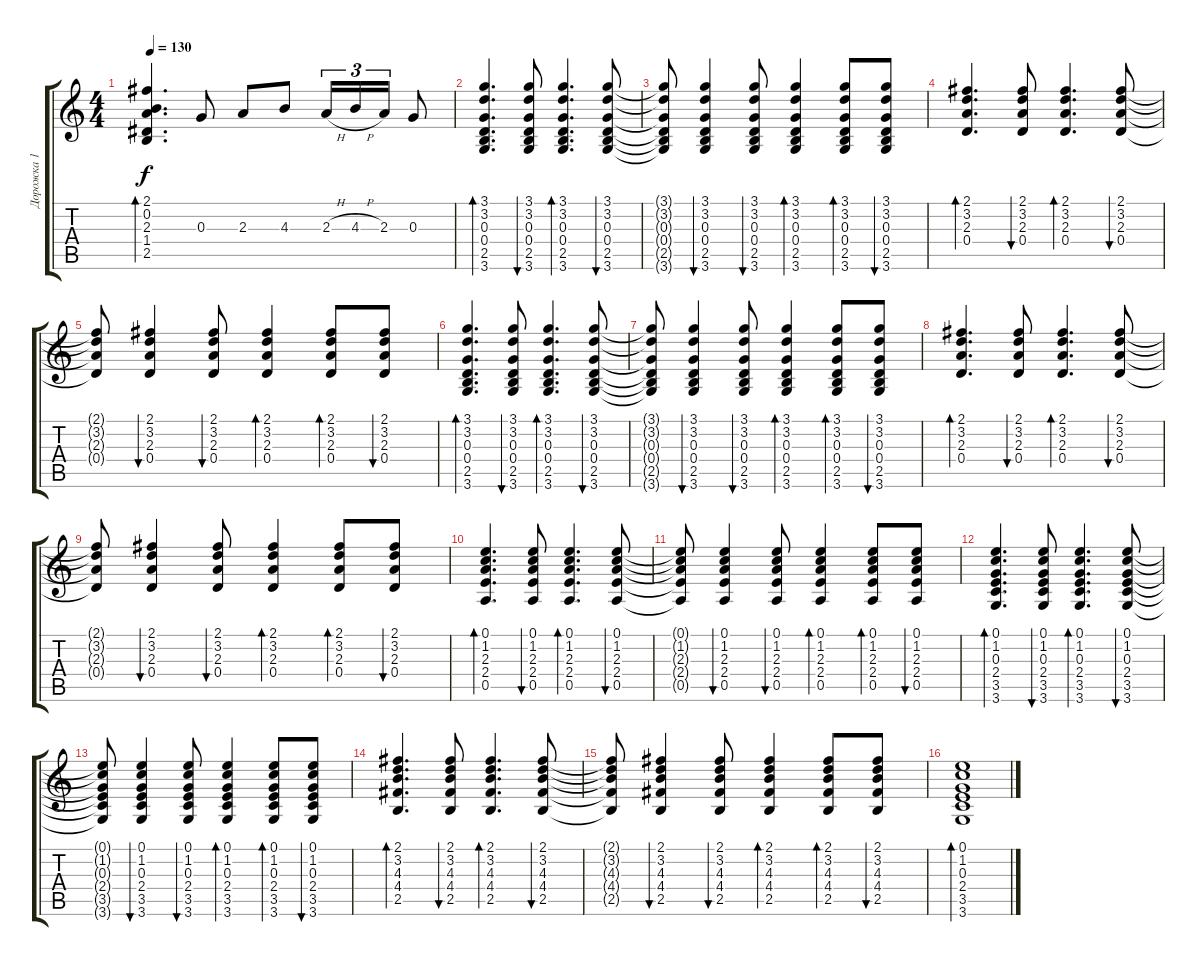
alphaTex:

\track ("Дорожка 1" "Дорожка 1") {instrument acousticguitarsteel}
\staff {score tabs}
\tuning (E4 B3 G3 D3 A2 E2) {hide}
\ts (4 4)
\tempo 130
\clef g2
\ks c
(2.1 0.2 2.3 1.4 2.5).4{d bd 60 dy f} 0.3.8 2.3.8 4.3.8 2.3{h}.16{tu (3 2)} 4.3{h}.16{tu (3 2)} 2.3.16{tu (3 2)} 0.3.8 |
(3.1 3.2 0.3 0.4 2.5 3.6).4{d bd 60} (3.1 3.2 0.3 0.4 2.5 3.6).8{bu 60} (3.1 3.2 0.3 0.4 2.5 3.6).4{d bd 60} (3.1 3.2 0.3 0.4 2.5 3.6).8{bu 60} |
(3.1{t} 3.2{t} 0.3{t} 0.4{t} 2.5{t} 3.6{t}).8 (3.1 3.2 0.3 0.4 2.5 3.6).4{bu 60} (3.1 3.2 0.3 0.4 2.5 3.6).8{bu 60} (3.1 3.2 0.3 0.4 2.5 3.6).4{bd 60} (3.1 3.2 0.3 0.4 2.5 3.6).8{bd 60} (3.1 3.2 0.3 0.4 2.5 3.6).8{bu 60} |
(2.1 3.2 2.3 0.4).4{d bd 60} (2.1 3.2 2.3 0.4).8{bu 60} (2.1 3.2 2.3 0.4).4{d bd 60} (2.1 3.2 2.3 0.4).8{bu 60} |
(2.1{t} 3.2{t} 2.3{t} 0.4{t}).8 (2.1 3.2 2.3 0.4).4{bu 60} (2.1 3.2 2.3 0.4).8{bu 60} (2.1 3.2 2.3 0.4).4{bd 60} (2.1 3.2 2.3 0.4).8{bd 60} (2.1 3.2 2.3 0.4).8{bu 60} |
(3.1 3.2 0.3 0.4 2.5 3.6).4{d bd 60} (3.1 3.2 0.3 0.4 2.5 3.6).8{bu 60} (3.1 3.2 0.3 0.4 2.5 3.6).4{d bd 60} (3.1 3.2 0.3 0.4 2.5 3.6).8{bu 60} |
(3.1{t} 3.2{t} 0.3{t} 0.4{t} 2.5{t} 3.6{t}).8 (3.1 3.2 0.3 0.4 2.5 3.6).4{bu 60} (3.1 3.2 0.3 0.4 2.5 3.6).8{bu 60} (3.1 3.2 0.3 0.4 2.5 3.6).4{bd 60} (3.1 3.2 0.3 0.4 2.5 3.6).8{bd 60} (3.1 3.2 0.3 0.4 2.5 3.6).8{bu 60} |
(2.1 3.2 2.3 0.4).4{d bd 60} (2.1 3.2 2.3 0.4).8{bu 60} (2.1 3.2 2.3 0.4).4{d bd 60} (2.1 3.2 2.3 0.4).8{bu 60} |
(2.1{t} 3.2{t} 2.3{t} 0.4{t}).8 (2.1 3.2 2.3 0.4).4{bu 60} (2.1 3.2 2.3 0.4).8{bu 60} (2.1 3.2 2.3 0.4).4{bd 60} (2.1 3.2 2.3 0.4).8{bd 60} (2.1 3.2 2.3 0.4).8{bu 60} |
(0.1 1.2 2.3 2.4 0.5).4{d bd 60} (0.1 1.2 2.3 2.4 0.5).8{bu 60} (0.1 1.2 2.3 2.4 0.5).4{d bd 60} (0.1 1.2 2.3 2.4 0.5).8{bu 60} |
(0.1{t} 1.2{t} 2.3{t} 2.4{t} 0.5{t}).8 (0.1 1.2 2.3 2.4 0.5).4{bu 60} (0.1 1.2 2.3 2.4 0.5).8{bu 60} (0.1 1.2 2.3 2.4 0.5).4{bd 60} (0.1 1.2 2.3 2.4 0.5).8{bd 60} (0.1 1.2 2.3 2.4 0.5).8{bu 60} |
(0.1 1.2 0.3 2.4 3.5 3.6).4{d bd 60} (0.1 1.2 0.3 2.4 3.5 3.6).8{bu 60} (0.1 1.2 0.3 2.4 3.5 3.6).4{d bd 60} (0.1 1.2 0.3 2.4 3.5 3.6).8{bu 60} |
(0.1{t} 1.2{t} 0.3{t} 2.4{t} 3.5{t} 3.6{t}).8 (0.1 1.2 0.3 2.4 3.5 3.6).4{bu 60} (0.1 1.2 0.3 2.4 3.5 3.6).8{bu 60} (0.1 1.2 0.3 2.4 3.5 3.6).4{bd 60} (0.1 1.2 0.3 2.4 3.5 3.6).8{bd 60} (0.1 1.2 0.3 2.4 3.5 3.6).8{bu 60} |
(2.1 3.2 4.3 4.4 2.5).4{d bd 60} (2.1 3.2 4.3 4.4 2.5).8{bu 60} (2.1 3.2 4.3 4.4 2.5).4{d bd 60} (2.1 3.2 4.3 4.4 2.5).8{bu 60} |
(2.1{t} 3.2{t} 4.3{t} 4.4{t} 2.5{t}).8 (2.1 3.2 4.3 4.4 2.5).4{bu 60} (2.1 3.2 4.3 4.4 2.5).8{bu 60} (2.1 3.2 4.3 4.4 2.5).4{bd 60} (2.1 3.2 4.3 4.4 2.5).8{bd 60} (2.1 3.2 4.3 4.4 2.5).8{bu 60} |
(0.1 1.2 0.3 2.4 3.5 3.6).1{bd 240}
